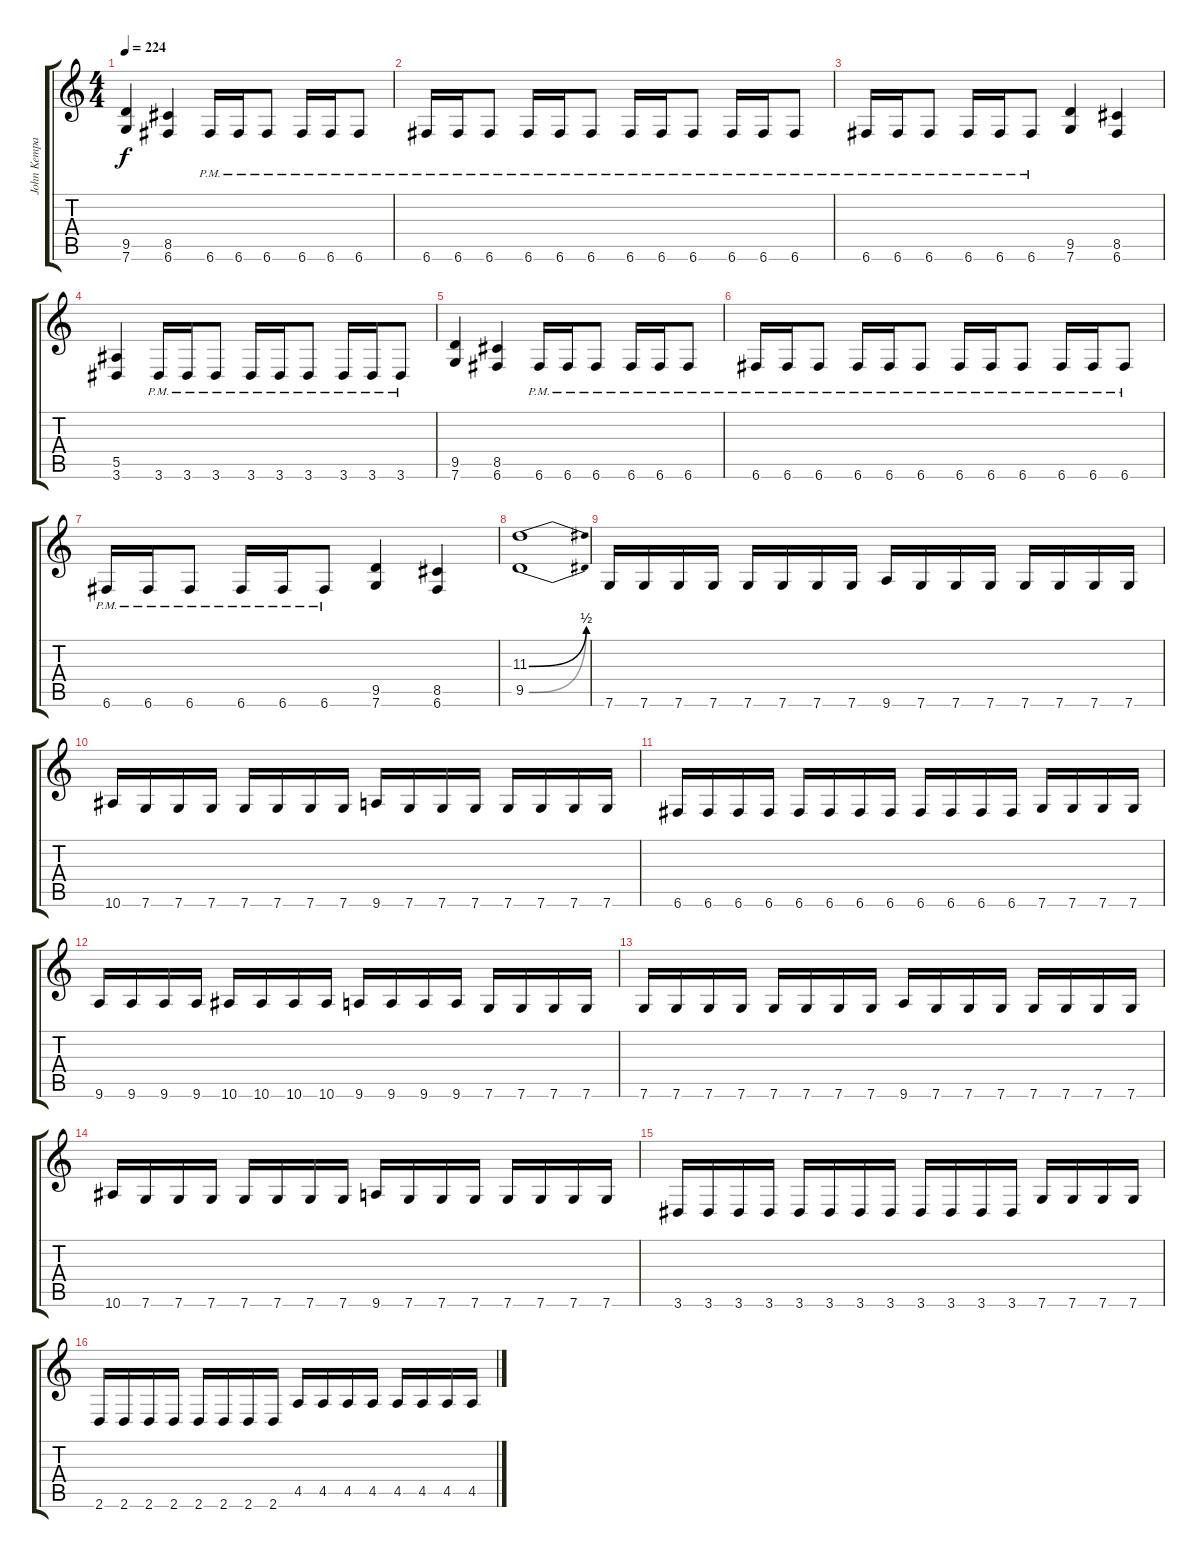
\track ("John Kempainen (Rhythm)" "John Kempa") {instrument distortionguitar}
\staff {score tabs}
\tuning (C4 G3 Eb3 Bb2 F2 C2) {hide}
\ts (4 4)
\tempo 224
\clef g2
\ks c
(9.5 7.6).4{dy f} (8.5 6.6).4 6.6{pm}.16 6.6{pm}.16 6.6{pm}.8 6.6{pm}.16 6.6{pm}.16 6.6{pm}.8 |
6.6{pm}.16 6.6{pm}.16 6.6{pm}.8 6.6{pm}.16 6.6{pm}.16 6.6{pm}.8 6.6{pm}.16 6.6{pm}.16 6.6{pm}.8 6.6{pm}.16 6.6{pm}.16 6.6{pm}.8 |
6.6{pm}.16 6.6{pm}.16 6.6{pm}.8 6.6{pm}.16 6.6{pm}.16 6.6{pm}.8 (9.5 7.6).4 (8.5 6.6).4 |
(5.5 3.6).4 3.6{pm}.16 3.6{pm}.16 3.6{pm}.8 3.6{pm}.16 3.6{pm}.16 3.6{pm}.8 3.6{pm}.16 3.6{pm}.16 3.6{pm}.8 |
(9.5 7.6).4 (8.5 6.6).4 6.6{pm}.16 6.6{pm}.16 6.6{pm}.8 6.6{pm}.16 6.6{pm}.16 6.6{pm}.8 |
6.6{pm}.16 6.6{pm}.16 6.6{pm}.8 6.6{pm}.16 6.6{pm}.16 6.6{pm}.8 6.6{pm}.16 6.6{pm}.16 6.6{pm}.8 6.6{pm}.16 6.6{pm}.16 6.6{pm}.8 |
6.6{pm}.16 6.6{pm}.16 6.6{pm}.8 6.6{pm}.16 6.6{pm}.16 6.6{pm}.8 (9.5 7.6).4 (8.5 6.6).4 |
(11.3{be (bend 0 0 60 2)} 9.5{be (bend 0 0 60 2)}).1 |
7.6.16 7.6.16 7.6.16 7.6.16 7.6.16 7.6.16 7.6.16 7.6.16 9.6.16 7.6.16 7.6.16 7.6.16 7.6.16 7.6.16 7.6.16 7.6.16 |
10.6.16 7.6.16 7.6.16 7.6.16 7.6.16 7.6.16 7.6.16 7.6.16 9.6.16 7.6.16 7.6.16 7.6.16 7.6.16 7.6.16 7.6.16 7.6.16 |
6.6.16 6.6.16 6.6.16 6.6.16 6.6.16 6.6.16 6.6.16 6.6.16 6.6.16 6.6.16 6.6.16 6.6.16 7.6.16 7.6.16 7.6.16 7.6.16 |
9.6.16 9.6.16 9.6.16 9.6.16 10.6.16 10.6.16 10.6.16 10.6.16 9.6.16 9.6.16 9.6.16 9.6.16 7.6.16 7.6.16 7.6.16 7.6.16 |
7.6.16 7.6.16 7.6.16 7.6.16 7.6.16 7.6.16 7.6.16 7.6.16 9.6.16 7.6.16 7.6.16 7.6.16 7.6.16 7.6.16 7.6.16 7.6.16 |
10.6.16 7.6.16 7.6.16 7.6.16 7.6.16 7.6.16 7.6.16 7.6.16 9.6.16 7.6.16 7.6.16 7.6.16 7.6.16 7.6.16 7.6.16 7.6.16 |
3.6.16 3.6.16 3.6.16 3.6.16 3.6.16 3.6.16 3.6.16 3.6.16 3.6.16 3.6.16 3.6.16 3.6.16 7.6.16 7.6.16 7.6.16 7.6.16 |
2.6.16 2.6.16 2.6.16 2.6.16 2.6.16 2.6.16 2.6.16 2.6.16 4.5.16 4.5.16 4.5.16 4.5.16 4.5.16 4.5.16 4.5.16 4.5.16
